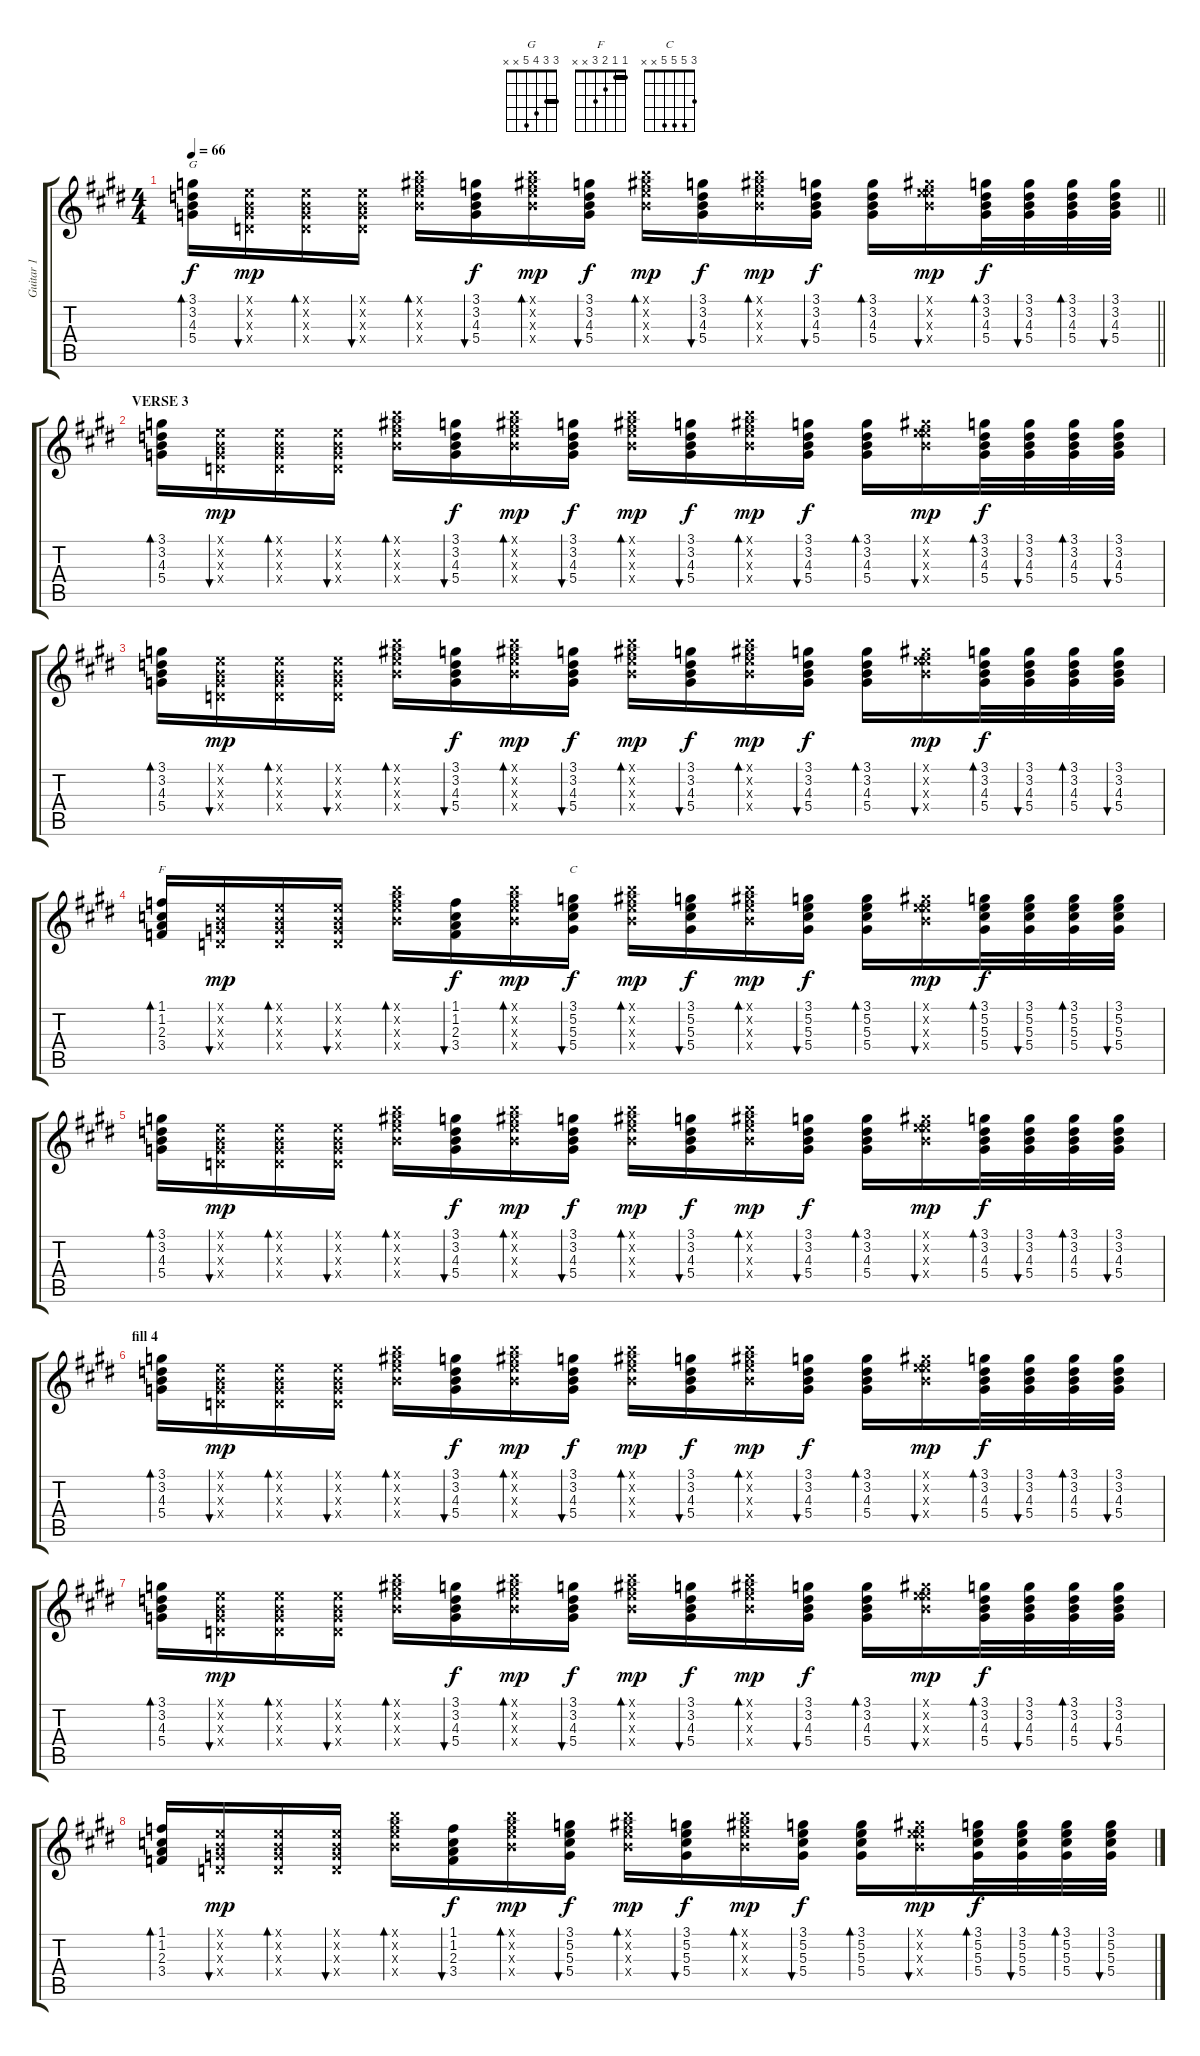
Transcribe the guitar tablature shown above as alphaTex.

\track ("Guitar 1" "Guitar 1") {instrument distortionguitar}
\staff {score tabs}
\tuning (E4 B3 G3 D3 A2 E2) {hide}
\chord ("G" 3 3 4 5 x x) {barre 3}
\chord ("F" 1 1 2 3 x x) {barre 1}
\chord ("C" 3 5 5 5 x x)
\ts (4 4)
\tempo 66
\clef g2
\barLineRight lightlight
\ks e
(3.1 3.2 4.3 5.4).16{bd 30 ch "G" dy f} (0.1{x} 0.2{x} 0.3{x} 0.4{x}).16{bu 30 dy mp} (0.1{x} 0.2{x} 0.3{x} 0.4{x}).16{bd 30} (0.1{x} 0.2{x} 0.3{x} 0.4{x}).16{bu 30} (7.1{x} 9.2{x} 9.3{x} 9.4{x}).16{bd 30} (3.1 3.2 4.3 5.4).16{bu 30 dy f} (7.1{x} 9.2{x} 9.3{x} 9.4{x}).16{bd 30 dy mp} (3.1 3.2 4.3 5.4).16{bu 30 dy f} (7.1{x} 9.2{x} 9.3{x} 9.4{x}).16{bd 30 dy mp} (3.1 3.2 4.3 5.4).16{bu 30 dy f} (7.1{x} 9.2{x} 9.3{x} 9.4{x}).16{bd 30 dy mp} (3.1 3.2 4.3 5.4).16{bu 30 dy f} (3.1 3.2 4.3 5.4).16{bd 30} (0.1{x} 9.2{x} 9.3{x} 9.4{x}).16{bu 30 dy mp} (3.1 3.2 4.3 5.4).32{bd 30 dy f} (3.1 3.2 4.3 5.4).32{bu 30} (3.1 3.2 4.3 5.4).32{bd 30} (3.1 3.2 4.3 5.4).32{bu 30} |
\section ("" "VERSE 3")
(3.1 3.2 4.3 5.4).16{bd 30} (0.1{x} 0.2{x} 0.3{x} 0.4{x}).16{bu 30 dy mp} (0.1{x} 0.2{x} 0.3{x} 0.4{x}).16{bd 30} (0.1{x} 0.2{x} 0.3{x} 0.4{x}).16{bu 30} (7.1{x} 9.2{x} 9.3{x} 9.4{x}).16{bd 30} (3.1 3.2 4.3 5.4).16{bu 30 dy f} (7.1{x} 9.2{x} 9.3{x} 9.4{x}).16{bd 30 dy mp} (3.1 3.2 4.3 5.4).16{bu 30 dy f} (7.1{x} 9.2{x} 9.3{x} 9.4{x}).16{bd 30 dy mp} (3.1 3.2 4.3 5.4).16{bu 30 dy f} (7.1{x} 9.2{x} 9.3{x} 9.4{x}).16{bd 30 dy mp} (3.1 3.2 4.3 5.4).16{bu 30 dy f} (3.1 3.2 4.3 5.4).16{bd 30} (0.1{x} 9.2{x} 9.3{x} 9.4{x}).16{bu 30 dy mp} (3.1 3.2 4.3 5.4).32{bd 30 dy f} (3.1 3.2 4.3 5.4).32{bu 30} (3.1 3.2 4.3 5.4).32{bd 30} (3.1 3.2 4.3 5.4).32{bu 30} |
(3.1 3.2 4.3 5.4).16{bd 30} (0.1{x} 0.2{x} 0.3{x} 0.4{x}).16{bu 30 dy mp} (0.1{x} 0.2{x} 0.3{x} 0.4{x}).16{bd 30} (0.1{x} 0.2{x} 0.3{x} 0.4{x}).16{bu 30} (7.1{x} 9.2{x} 9.3{x} 9.4{x}).16{bd 30} (3.1 3.2 4.3 5.4).16{bu 30 dy f} (7.1{x} 9.2{x} 9.3{x} 9.4{x}).16{bd 30 dy mp} (3.1 3.2 4.3 5.4).16{bu 30 dy f} (7.1{x} 9.2{x} 9.3{x} 9.4{x}).16{bd 30 dy mp} (3.1 3.2 4.3 5.4).16{bu 30 dy f} (7.1{x} 9.2{x} 9.3{x} 9.4{x}).16{bd 30 dy mp} (3.1 3.2 4.3 5.4).16{bu 30 dy f} (3.1 3.2 4.3 5.4).16{bd 30} (0.1{x} 9.2{x} 9.3{x} 9.4{x}).16{bu 30 dy mp} (3.1 3.2 4.3 5.4).32{bd 30 dy f} (3.1 3.2 4.3 5.4).32{bu 30} (3.1 3.2 4.3 5.4).32{bd 30} (3.1 3.2 4.3 5.4).32{bu 30} |
(1.1 1.2 2.3 3.4).16{bd 30 ch "F"} (0.1{x} 0.2{x} 0.3{x} 0.4{x}).16{bu 30 dy mp} (0.1{x} 0.2{x} 0.3{x} 0.4{x}).16{bd 30} (0.1{x} 0.2{x} 0.3{x} 0.4{x}).16{bu 30} (7.1{x} 9.2{x} 9.3{x} 9.4{x}).16{bd 30} (1.1 1.2 2.3 3.4).16{bu 30 dy f} (7.1{x} 9.2{x} 9.3{x} 9.4{x}).16{bd 30 dy mp} (3.1 5.2 5.3 5.4).16{bu 30 ch "C" dy f} (7.1{x} 9.2{x} 9.3{x} 9.4{x}).16{bd 30 dy mp} (3.1 5.2 5.3 5.4).16{bu 30 dy f} (7.1{x} 9.2{x} 9.3{x} 9.4{x}).16{bd 30 dy mp} (3.1 5.2 5.3 5.4).16{bu 30 dy f} (3.1 5.2 5.3 5.4).16{bd 30} (0.1{x} 9.2{x} 9.3{x} 9.4{x}).16{bu 30 dy mp} (3.1 5.2 5.3 5.4).32{bd 30 dy f} (3.1 5.2 5.3 5.4).32{bu 30} (3.1 5.2 5.3 5.4).32{bd 30} (3.1 5.2 5.3 5.4).32{bu 30} |
(3.1 3.2 4.3 5.4).16{bd 30} (0.1{x} 0.2{x} 0.3{x} 0.4{x}).16{bu 30 dy mp} (0.1{x} 0.2{x} 0.3{x} 0.4{x}).16{bd 30} (0.1{x} 0.2{x} 0.3{x} 0.4{x}).16{bu 30} (7.1{x} 9.2{x} 9.3{x} 9.4{x}).16{bd 30} (3.1 3.2 4.3 5.4).16{bu 30 dy f} (7.1{x} 9.2{x} 9.3{x} 9.4{x}).16{bd 30 dy mp} (3.1 3.2 4.3 5.4).16{bu 30 dy f} (7.1{x} 9.2{x} 9.3{x} 9.4{x}).16{bd 30 dy mp} (3.1 3.2 4.3 5.4).16{bu 30 dy f} (7.1{x} 9.2{x} 9.3{x} 9.4{x}).16{bd 30 dy mp} (3.1 3.2 4.3 5.4).16{bu 30 dy f} (3.1 3.2 4.3 5.4).16{bd 30} (0.1{x} 9.2{x} 9.3{x} 9.4{x}).16{bu 30 dy mp} (3.1 3.2 4.3 5.4).32{bd 30 dy f} (3.1 3.2 4.3 5.4).32{bu 30} (3.1 3.2 4.3 5.4).32{bd 30} (3.1 3.2 4.3 5.4).32{bu 30} |
\section ("" "fill 4")
(3.1 3.2 4.3 5.4).16{bd 30} (0.1{x} 0.2{x} 0.3{x} 0.4{x}).16{bu 30 dy mp} (0.1{x} 0.2{x} 0.3{x} 0.4{x}).16{bd 30} (0.1{x} 0.2{x} 0.3{x} 0.4{x}).16{bu 30} (7.1{x} 9.2{x} 9.3{x} 9.4{x}).16{bd 30} (3.1 3.2 4.3 5.4).16{bu 30 dy f} (7.1{x} 9.2{x} 9.3{x} 9.4{x}).16{bd 30 dy mp} (3.1 3.2 4.3 5.4).16{bu 30 dy f} (7.1{x} 9.2{x} 9.3{x} 9.4{x}).16{bd 30 dy mp} (3.1 3.2 4.3 5.4).16{bu 30 dy f} (7.1{x} 9.2{x} 9.3{x} 9.4{x}).16{bd 30 dy mp} (3.1 3.2 4.3 5.4).16{bu 30 dy f} (3.1 3.2 4.3 5.4).16{bd 30} (0.1{x} 9.2{x} 9.3{x} 9.4{x}).16{bu 30 dy mp} (3.1 3.2 4.3 5.4).32{bd 30 dy f} (3.1 3.2 4.3 5.4).32{bu 30} (3.1 3.2 4.3 5.4).32{bd 30} (3.1 3.2 4.3 5.4).32{bu 30} |
(3.1 3.2 4.3 5.4).16{bd 30} (0.1{x} 0.2{x} 0.3{x} 0.4{x}).16{bu 30 dy mp} (0.1{x} 0.2{x} 0.3{x} 0.4{x}).16{bd 30} (0.1{x} 0.2{x} 0.3{x} 0.4{x}).16{bu 30} (7.1{x} 9.2{x} 9.3{x} 9.4{x}).16{bd 30} (3.1 3.2 4.3 5.4).16{bu 30 dy f} (7.1{x} 9.2{x} 9.3{x} 9.4{x}).16{bd 30 dy mp} (3.1 3.2 4.3 5.4).16{bu 30 dy f} (7.1{x} 9.2{x} 9.3{x} 9.4{x}).16{bd 30 dy mp} (3.1 3.2 4.3 5.4).16{bu 30 dy f} (7.1{x} 9.2{x} 9.3{x} 9.4{x}).16{bd 30 dy mp} (3.1 3.2 4.3 5.4).16{bu 30 dy f} (3.1 3.2 4.3 5.4).16{bd 30} (0.1{x} 9.2{x} 9.3{x} 9.4{x}).16{bu 30 dy mp} (3.1 3.2 4.3 5.4).32{bd 30 dy f} (3.1 3.2 4.3 5.4).32{bu 30} (3.1 3.2 4.3 5.4).32{bd 30} (3.1 3.2 4.3 5.4).32{bu 30} |
(1.1 1.2 2.3 3.4).16{bd 30} (0.1{x} 0.2{x} 0.3{x} 0.4{x}).16{bu 30 dy mp} (0.1{x} 0.2{x} 0.3{x} 0.4{x}).16{bd 30} (0.1{x} 0.2{x} 0.3{x} 0.4{x}).16{bu 30} (7.1{x} 9.2{x} 9.3{x} 9.4{x}).16{bd 30} (1.1 1.2 2.3 3.4).16{bu 30 dy f} (7.1{x} 9.2{x} 9.3{x} 9.4{x}).16{bd 30 dy mp} (3.1 5.2 5.3 5.4).16{bu 30 dy f} (7.1{x} 9.2{x} 9.3{x} 9.4{x}).16{bd 30 dy mp} (3.1 5.2 5.3 5.4).16{bu 30 dy f} (7.1{x} 9.2{x} 9.3{x} 9.4{x}).16{bd 30 dy mp} (3.1 5.2 5.3 5.4).16{bu 30 dy f} (3.1 5.2 5.3 5.4).16{bd 30} (0.1{x} 9.2{x} 9.3{x} 9.4{x}).16{bu 30 dy mp} (3.1 5.2 5.3 5.4).32{bd 30 dy f} (3.1 5.2 5.3 5.4).32{bu 30} (3.1 5.2 5.3 5.4).32{bd 30} (3.1 5.2 5.3 5.4).32{bu 30}
